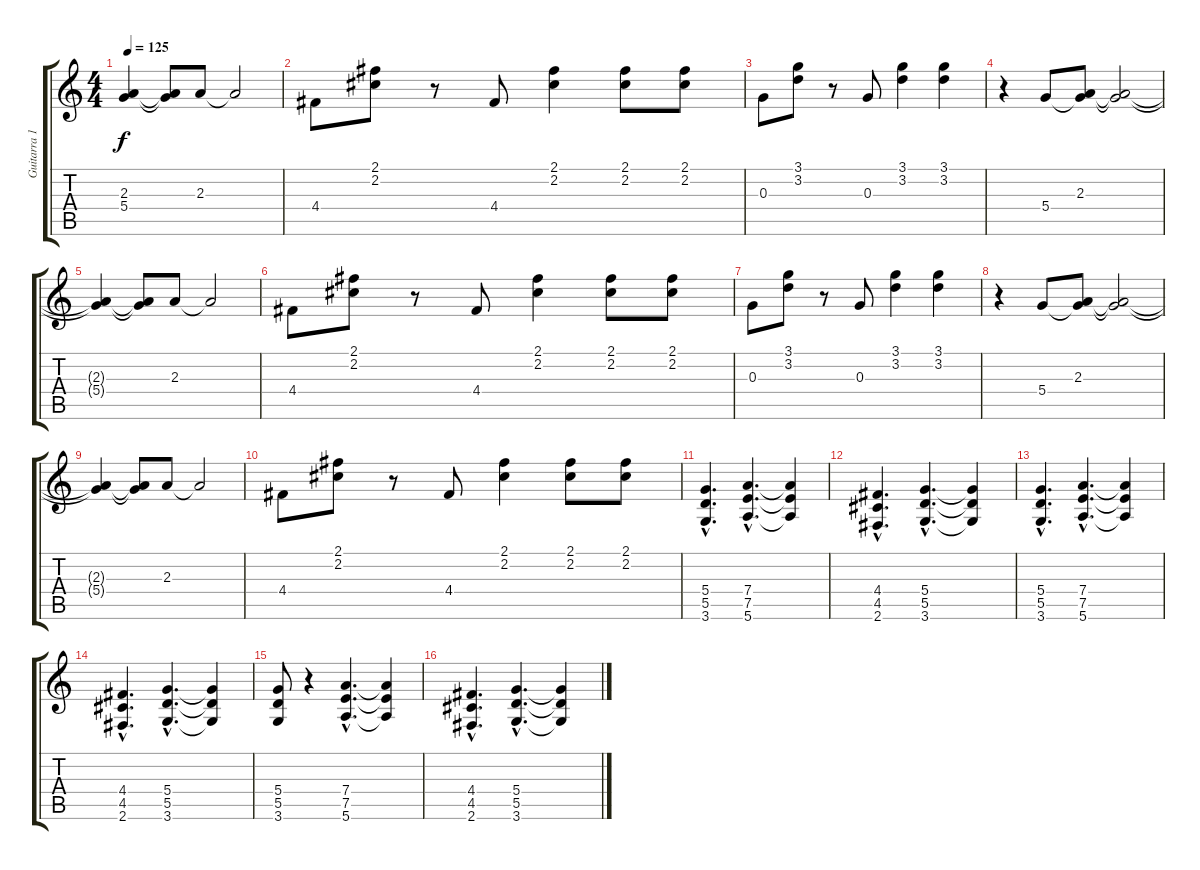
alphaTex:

\track ("Guitarra 1" "Guitarra 1") {instrument overdrivenguitar}
\staff {score tabs}
\tuning (E4 B3 G3 D3 A2 E2) {hide}
\ts (4 4)
\tempo 125
\clef g2
\ks c
(2.3{t} 5.4{t}).4{dy f} (2.3{t} 5.4{t}).8 2.3.8 2.3{t}.2 |
4.4.8 (2.1 2.2).8 r.8 4.4.8 (2.1 2.2).4 (2.1 2.2).8 (2.1 2.2).8 |
0.3.8 (3.1 3.2).8 r.8 0.3.8 (3.1 3.2).4 (3.1 3.2).4 |
r.4 5.4.8 (2.3 5.4{t}).8 (2.3{t} 5.4{t}).2 |
(2.3{t} 5.4{t}).4 (2.3{t} 5.4{t}).8 2.3.8 2.3{t}.2 |
4.4.8 (2.1 2.2).8 r.8 4.4.8 (2.1 2.2).4 (2.1 2.2).8 (2.1 2.2).8 |
0.3.8 (3.1 3.2).8 r.8 0.3.8 (3.1 3.2).4 (3.1 3.2).4 |
r.4 5.4.8 (2.3 5.4{t}).8 (2.3{t} 5.4{t}).2 |
(2.3{t} 5.4{t}).4 (2.3{t} 5.4{t}).8 2.3.8 2.3{t}.2 |
4.4.8 (2.1 2.2).8 r.8 4.4.8 (2.1 2.2).4 (2.1 2.2).8 (2.1 2.2).8 |
(5.4{hac} 5.5{hac} 3.6{hac}).4{d} (7.4{hac} 7.5{hac} 5.6{hac}).4{d} (7.4{t} 7.5{t} 5.6{t}).4 |
(4.4{hac} 4.5{hac} 2.6{hac}).4{d} (5.4{hac} 5.5{hac} 3.6{hac}).4{d} (5.4{t} 5.5{t} 3.6{t}).4 |
(5.4{hac} 5.5{hac} 3.6{hac}).4{d} (7.4{hac} 7.5{hac} 5.6{hac}).4{d} (7.4{t} 7.5{t} 5.6{t}).4 |
(4.4{hac} 4.5{hac} 2.6{hac}).4{d} (5.4{hac} 5.5{hac} 3.6{hac}).4{d} (5.4{t} 5.5{t} 3.6{t}).4 |
(5.4 5.5 3.6).8 r.4 (7.4{hac} 7.5{hac} 5.6{hac}).4{d} (7.4{t} 7.5{t} 5.6{t}).4 |
(4.4{hac} 4.5{hac} 2.6{hac}).4{d} (5.4{hac} 5.5{hac} 3.6{hac}).4{d} (5.4{t} 5.5{t} 3.6{t}).4
